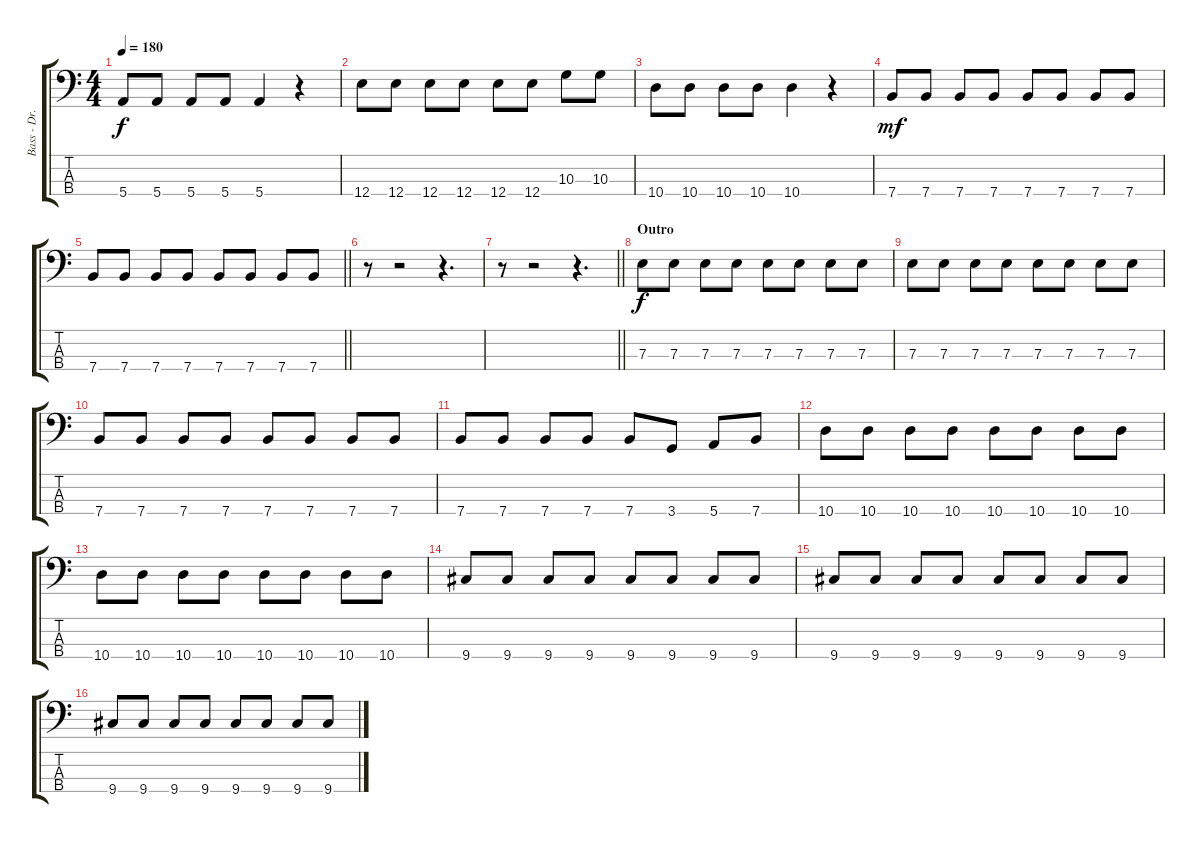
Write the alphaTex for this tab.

\track ("Bass - Dr. Matt Destruction" "Bass - Dr.") {instrument electricbasspick}
\staff {score tabs}
\tuning (G2 D2 A1 E1) {hide}
\ts (4 4)
\tempo 180
\clef f4
\ks c
5.4.8{dy f} 5.4.8 5.4.8 5.4.8 5.4.4 r.4 |
12.4.8 12.4.8 12.4.8 12.4.8 12.4.8 12.4.8 10.3.8 10.3.8 |
10.4.8 10.4.8 10.4.8 10.4.8 10.4.4 r.4 |
7.4.8{dy mf} 7.4.8 7.4.8 7.4.8 7.4.8 7.4.8 7.4.8 7.4.8 |
\barLineRight lightlight
7.4.8 7.4.8 7.4.8 7.4.8 7.4.8 7.4.8 7.4.8 7.4.8 |
\section ("" "")
r.8 r.2 r.4{d} |
\barLineRight lightlight
r.8 r.2 r.4{d} |
\section ("" "Outro")
7.3.8{dy f} 7.3.8 7.3.8 7.3.8 7.3.8 7.3.8 7.3.8 7.3.8 |
7.3.8 7.3.8 7.3.8 7.3.8 7.3.8 7.3.8 7.3.8 7.3.8 |
7.4.8 7.4.8 7.4.8 7.4.8 7.4.8 7.4.8 7.4.8 7.4.8 |
7.4.8 7.4.8 7.4.8 7.4.8 7.4.8 3.4.8 5.4.8 7.4.8 |
10.4.8 10.4.8 10.4.8 10.4.8 10.4.8 10.4.8 10.4.8 10.4.8 |
10.4.8 10.4.8 10.4.8 10.4.8 10.4.8 10.4.8 10.4.8 10.4.8 |
9.4.8 9.4.8 9.4.8 9.4.8 9.4.8 9.4.8 9.4.8 9.4.8 |
9.4.8 9.4.8 9.4.8 9.4.8 9.4.8 9.4.8 9.4.8 9.4.8 |
9.4.8 9.4.8 9.4.8 9.4.8 9.4.8 9.4.8 9.4.8 9.4.8
